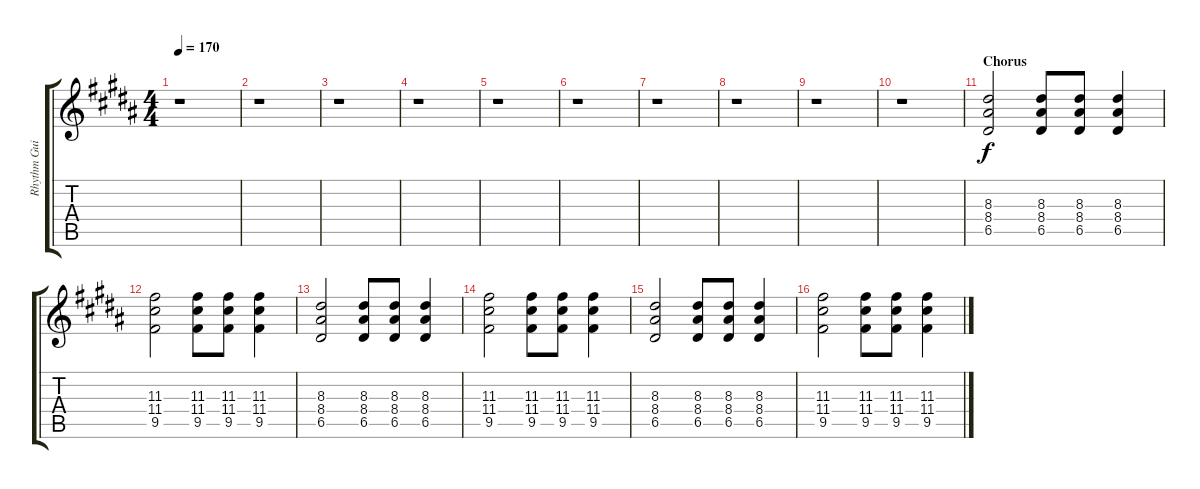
\track ("Rhythm Guitar" "Rhythm Gui") {instrument distortionguitar}
\staff {score tabs}
\tuning (E4 B3 G3 D3 A2 E2) {hide}
\ts (4 4)
\tempo 170
\clef g2
\ks b
r.1{dy f} |
r.1 |
r.1 |
r.1 |
r.1 |
r.1 |
r.1 |
r.1 |
r.1 |
r.1 |
\section ("" "Chorus")
(8.3 8.4 6.5).2 (8.3 8.4 6.5).8 (8.3 8.4 6.5).8 (8.3 8.4 6.5).4 |
(11.3 11.4 9.5).2 (11.3 11.4 9.5).8 (11.3 11.4 9.5).8 (11.3 11.4 9.5).4 |
(8.3 8.4 6.5).2 (8.3 8.4 6.5).8 (8.3 8.4 6.5).8 (8.3 8.4 6.5).4 |
(11.3 11.4 9.5).2 (11.3 11.4 9.5).8 (11.3 11.4 9.5).8 (11.3 11.4 9.5).4 |
(8.3 8.4 6.5).2 (8.3 8.4 6.5).8 (8.3 8.4 6.5).8 (8.3 8.4 6.5).4 |
(11.3 11.4 9.5).2 (11.3 11.4 9.5).8 (11.3 11.4 9.5).8 (11.3 11.4 9.5).4
